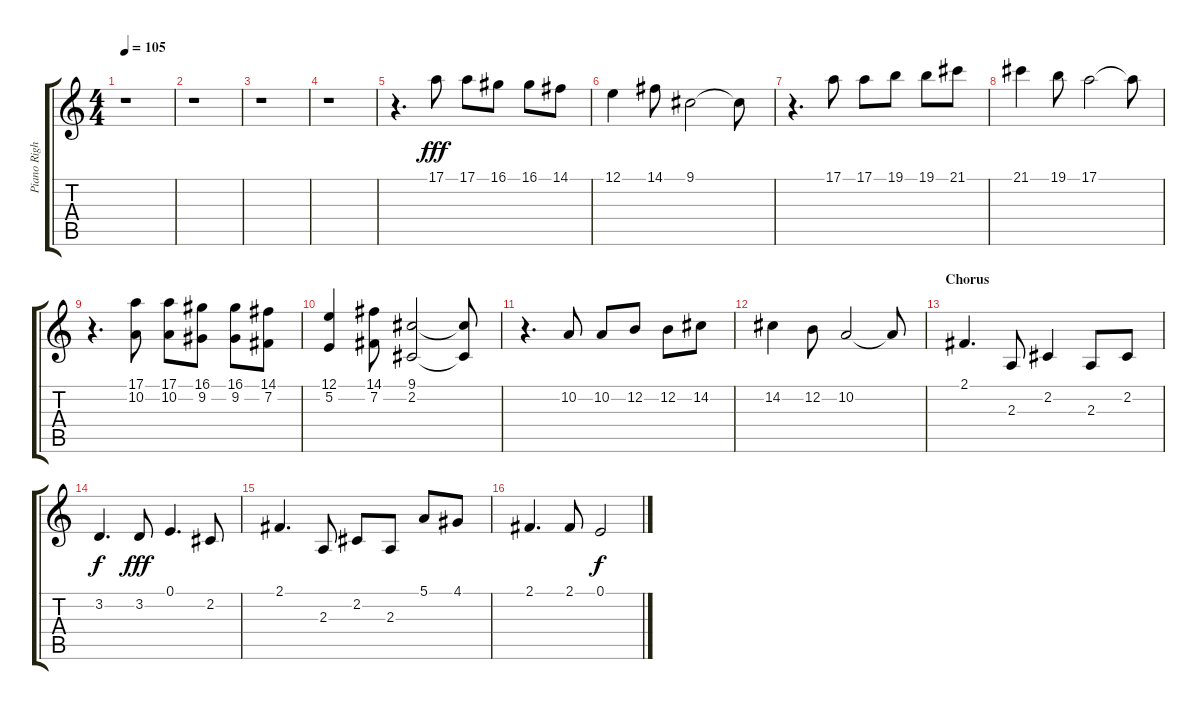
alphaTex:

\track ("Piano Right Hand" "Piano Righ") {instrument brightacousticpiano}
\staff {score tabs}
\tuning (E4 B3 G3 D3 A2 E2) {hide}
\ts (4 4)
\tempo 105
\clef g2
\ks c
r.1{dy fff} |
r.1 |
r.1 |
r.1 |
r.4{d} 17.1.8 17.1.8 16.1.8 16.1.8 14.1.8 |
12.1.4 14.1.8 9.1.2 9.1{t}.8 |
r.4{d} 17.1.8 17.1.8 19.1.8 19.1.8 21.1.8 |
21.1.4 19.1.8 17.1.2 17.1{t}.8 |
r.4{d} (17.1 10.2).8 (17.1 10.2).8 (16.1 9.2).8 (16.1 9.2).8 (14.1 7.2).8 |
(12.1 5.2).4 (14.1 7.2).8 (9.1 2.2).2 (9.1{t} 2.2{t}).8 |
r.4{d} 10.2.8 10.2.8 12.2.8 12.2.8 14.2.8 |
14.2.4 12.2.8 10.2.2 10.2{t}.8 |
\section ("" "Chorus")
2.1.4{d} 2.3.8 2.2.4 2.3.8 2.2.8 |
3.2.4{d dy f} 3.2.8{dy fff} 0.1.4{d} 2.2.8 |
2.1.4{d} 2.3.8 2.2.8 2.3.8 5.1.8 4.1.8 |
2.1.4{d} 2.1.8 0.1.2{dy f}
